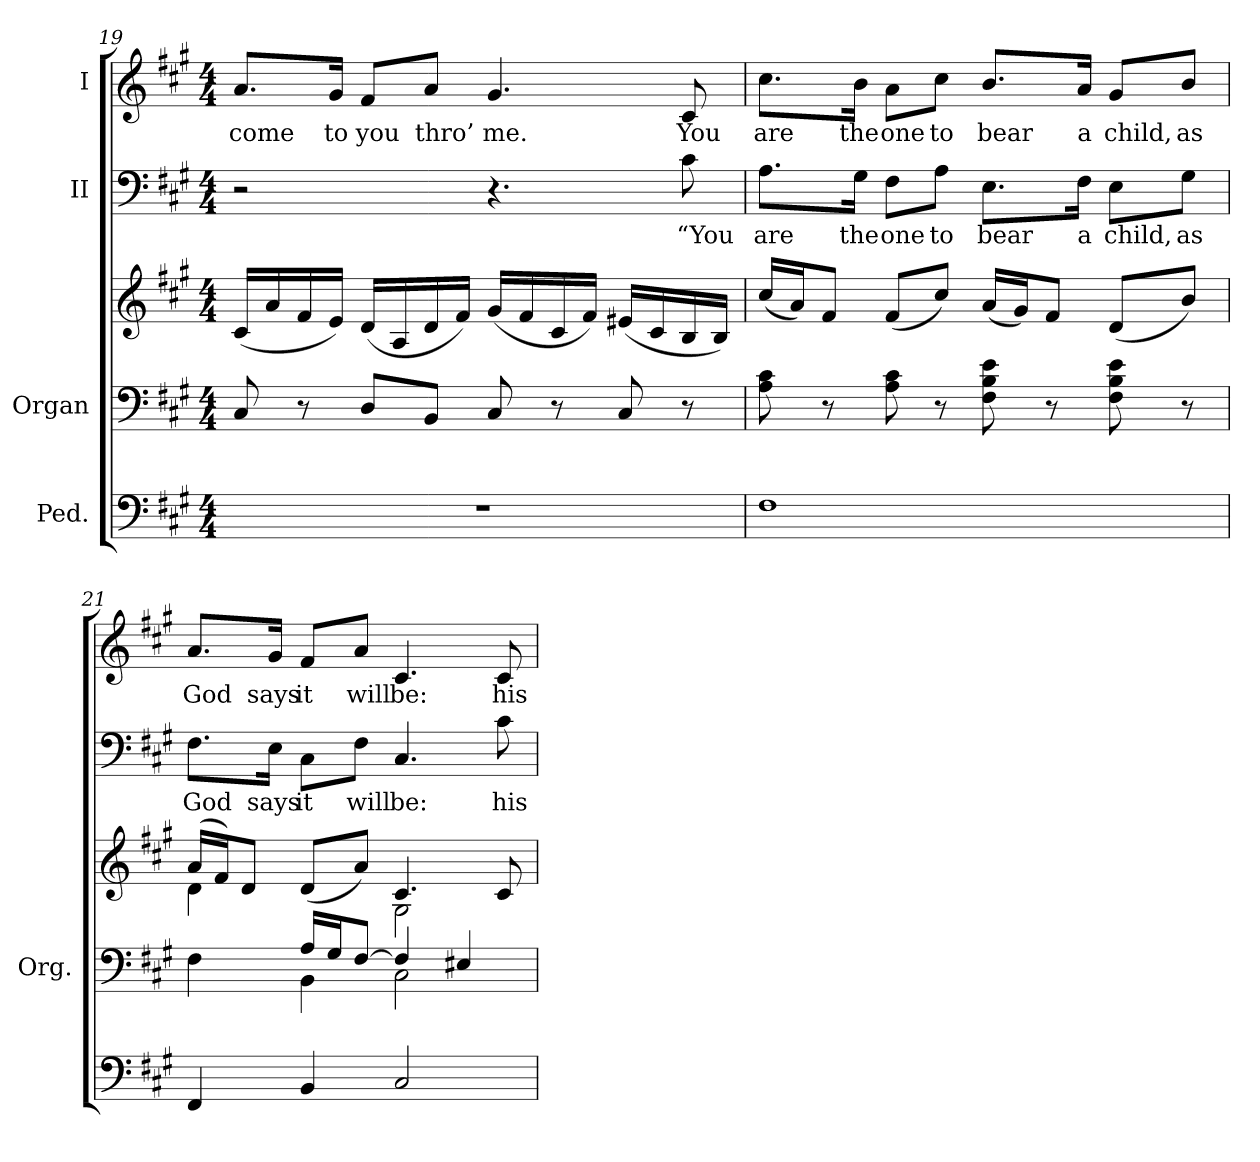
**kern	**kern	**kern	**kern	**text	**kern	**text
*part4	*part3	*part3	*part2	*part2	*part1	*part1
*staff5	*staff4	*staff3	*staff2	*staff2	*staff1	*staff1
*I"Ped.	*I"Organ	*	*I"II	*	*I"I	*
*	*I'Org.	*	*	*	*	*
*clefF4	*clefF4	*clefG2	*clefF4	*	*clefG2	*
*k[f#c#g#]	*k[f#c#g#]	*k[f#c#g#]	*k[f#c#g#]	*	*k[f#c#g#]	*
*A:	*A:	*A:	*A:	*	*A:	*
*M4/4	*M4/4	*M4/4	*M4/4	*	*M4/4	*
=19	=19	=19	=19	=19	=19	=19
!	!	!	!	!	!	!LO:LY:b:color=#000000
1r	8C#i/	(16c#i/LL	2r	.	8.ai/L	come
.	.	16ai/	.	.	.	.
.	8r	16f#i/	.	.	.	.
!	!	!	!	!	!	!LO:LY:b:color=#000000
.	.	16ei/JJ)	.	.	16g#i/Jk	to
!	!	!	!	!	!	!LO:LY:b:color=#000000
.	8Di/L	(16di/LL	.	.	8f#i/L	you
.	.	16Ai/	.	.	.	.
!	!	!	!	!	!	!LO:LY:b:color=#000000
.	8BBi/J	16di/	.	.	8ai/J	thro’
.	.	16f#i/JJ)	.	.	.	.
!	!	!	!	!	!	!LO:LY:b:color=#000000
.	8C#i/	(16g#i/LL	4.r	.	4.g#i/	me.
.	.	16f#i/	.	.	.	.
.	8r	16c#i/	.	.	.	.
.	.	16f#i/JJ)	.	.	.	.
.	8C#i/	(16e#Xi/LL	.	.	.	.
.	.	16c#i/	.	.	.	.
!	!	!	!	!LO:LY:b:color=#000000	!	!
!	!	!	!	!	!	!LO:LY:b:color=#000000
.	8r	16Bi/	8c#i\	“You	8c#i/	You
.	.	16Bi/JJ)	.	.	.	.
!!LO:PB:g=z
=20	=20	=20	=20	=20	=20	=20
!	!	!	!	!LO:LY:b:color=#000000	!	!
!	!	!	!	!	!	!LO:LY:b:color=#000000
1F#i	8Ai\ 8c#i	(16cc#i/LL	8.Ai\L	are	8.cc#i\L	are
.	.	16ai/J)	.	.	.	.
.	8r	8f#i/J	.	.	.	.
!	!	!	!	!LO:LY:b:color=#000000	!	!
!	!	!	!	!	!	!LO:LY:b:color=#000000
.	.	.	16G#i\Jk	the	16bi\Jk	the
!	!	!	!	!LO:LY:b:color=#000000	!	!
!	!	!	!	!	!	!LO:LY:b:color=#000000
.	8Ai\ 8c#i	(8f#i/L	8F#i\L	one	8ai\L	one
!	!	!	!	!LO:LY:b:color=#000000	!	!
!	!	!	!	!	!	!LO:LY:b:color=#000000
.	8r	8cc#i/J)	8Ai\J	to	8cc#i\J	to
!	!	!	!	!LO:LY:b:color=#000000	!	!
!	!	!	!	!	!	!LO:LY:b:color=#000000
.	8F#i\ 8Bi 8ei	(16ai/LL	8.Ei\L	bear	8.bi/L	bear
.	.	16g#i/J)	.	.	.	.
.	8r	8f#i/J	.	.	.	.
!	!	!	!	!LO:LY:b:color=#000000	!	!
!	!	!	!	!	!	!LO:LY:b:color=#000000
.	.	.	16F#i\Jk	a	16ai/Jk	a
!	!	!	!	!LO:LY:b:color=#000000	!	!
!	!	!	!	!	!	!LO:LY:b:color=#000000
.	8F#i\ 8Bi 8ei	(8di/L	8Ei\L	child,	8g#i/L	child,
!	!	!	!	!LO:LY:b:color=#000000	!	!
!	!	!	!	!	!	!LO:LY:b:color=#000000
.	8r	8bi/J)	8G#i\J	as	8bi/J	as
=21	=21	=21	=21	=21	=21	=21
*	*^	*^	*	*	*	*
!	!	!	!	!	!	!LO:LY:b:color=#000000	!	!
!	!	!	!	!	!	!	!	!LO:LY:b:color=#000000
4FF#i/	4F#i\	4ryy	(16ai/LL	4di\	8.F#i\L	God	8.ai/L	God
.	.	.	16f#i/J)	.	.	.	.	.
.	.	.	8di/J	.	.	.	.	.
!	!	!	!	!	!	!LO:LY:b:color=#000000	!	!
!	!	!	!	!	!	!	!	!LO:LY:b:color=#000000
.	.	.	.	.	16Ei\Jk	says	16g#i/Jk	says
!	!	!	!	!	!	!LO:LY:b:color=#000000	!	!
!	!	!	!	!	!	!	!	!LO:LY:b:color=#000000
4BBi/	16Ai/LL	4BBi\	(8di/L	4ryy	8C#i\L	it	8f#i/L	it
.	16G#i/J	.	.	.	.	.	.	.
!	!	!	!	!	!	!LO:LY:b:color=#000000	!	!
!	!	!	!	!	!	!	!	!LO:LY:b:color=#000000
.	[8F#i/J	.	8ai/J)	.	8F#i\J	will	8ai/J	will
!	!	!	!	!	!	!LO:LY:b:color=#000000	!	!
!	!	!	!	!	!	!	!	!LO:LY:b:color=#000000
2C#i/	4F#i/]	2C#i\	4.c#i/	2G#i\	4.C#i/	be:	4.c#i/	be:
.	4E#Xi/	.	.	.	.	.	.	.
!	!	!	!	!	!	!LO:LY:b:color=#000000	!	!
!	!	!	!	!	!	!	!	!LO:LY:b:color=#000000
.	.	.	8c#i/	.	8c#i\	his	8c#i/	his
*	*v	*v	*	*	*	*	*	*
*	*	*v	*v	*	*	*	*
=	=	=	=	=	=	=
*-	*-	*-	*-	*-	*-	*-
